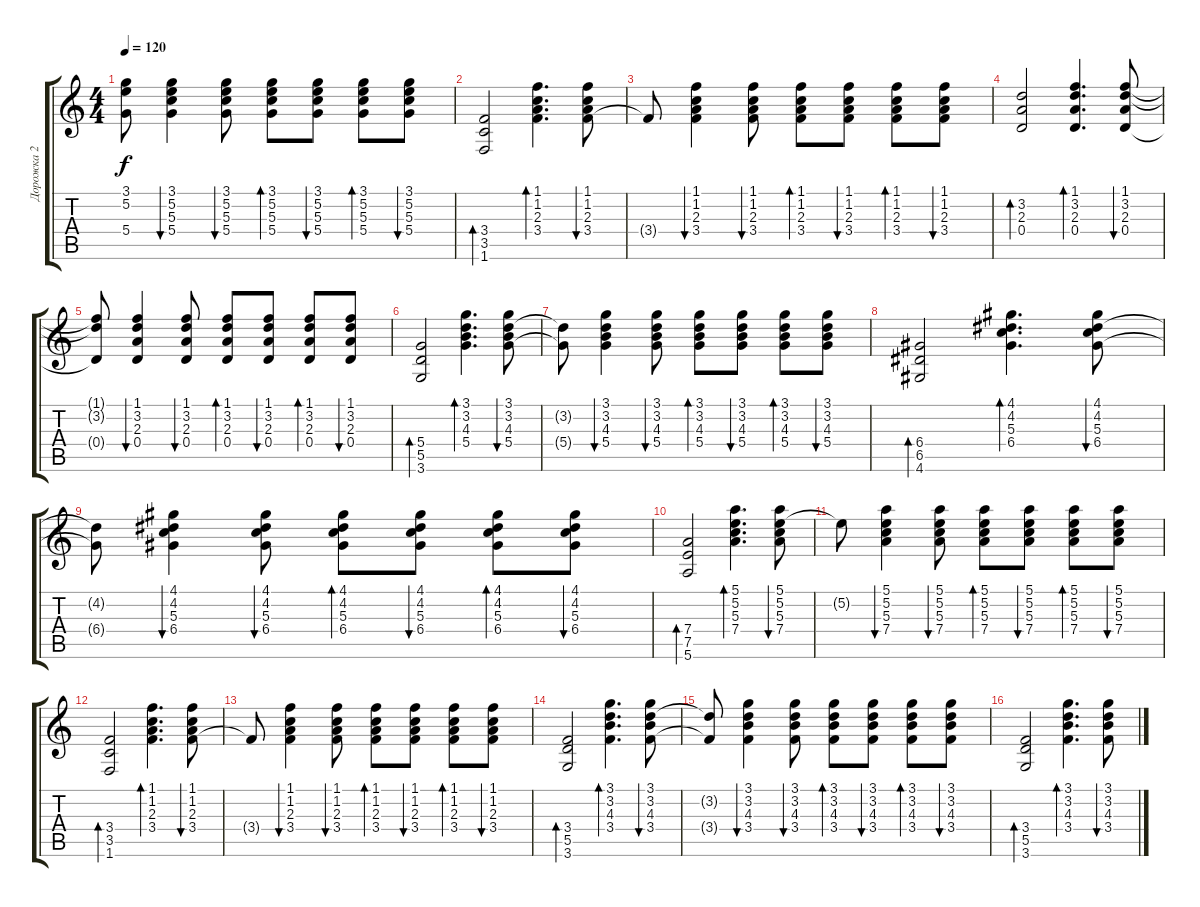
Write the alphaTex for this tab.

\track ("Дорожка 2" "Дорожка 2") {instrument acousticguitarsteel}
\staff {score tabs}
\tuning (E4 B3 G3 D3 A2 E2) {hide}
\ts (4 4)
\tempo 120
\clef g2
\ks c
(3.1{t} 5.2{t} 5.4{t}).8{dy f} (3.1 5.2 5.3 5.4).4{bu 30} (3.1 5.2 5.3 5.4).8{bu 30} (3.1 5.2 5.3 5.4).8{bd 30} (3.1 5.2 5.3 5.4).8{bu 30} (3.1 5.2 5.3 5.4).8{bd 30} (3.1 5.2 5.3 5.4).8{bu 30} |
(3.4 3.5 1.6).2{bd 30} (1.1 1.2 2.3 3.4).4{d bd 30} (1.1 1.2 2.3 3.4).8{bu 30} |
3.4{t}.8 (1.1 1.2 2.3 3.4).4{bu 30} (1.1 1.2 2.3 3.4).8{bu 30} (1.1 1.2 2.3 3.4).8{bd 30} (1.1 1.2 2.3 3.4).8{bu 30} (1.1 1.2 2.3 3.4).8{bd 30} (1.1 1.2 2.3 3.4).8{bu 30} |
(3.2 2.3 0.4).2{bd 30} (1.1 3.2 2.3 0.4).4{d bd 30} (1.1 3.2 2.3 0.4).8{bu 30} |
(1.1{t} 3.2{t} 0.4{t}).8 (1.1 3.2 2.3 0.4).4{bu 30} (1.1 3.2 2.3 0.4).8{bu 30} (1.1 3.2 2.3 0.4).8{bd 30} (1.1 3.2 2.3 0.4).8{bu 30} (1.1 3.2 2.3 0.4).8{bd 30} (1.1 3.2 2.3 0.4).8{bu 30} |
(5.4 5.5 3.6).2{bd 30} (3.1 3.2 4.3 5.4).4{d bd 30} (3.1 3.2 4.3 5.4).8{bu 30} |
(3.2{t} 5.4{t}).8 (3.1 3.2 4.3 5.4).4{bu 30} (3.1 3.2 4.3 5.4).8{bu 30} (3.1 3.2 4.3 5.4).8{bd 30} (3.1 3.2 4.3 5.4).8{bu 30} (3.1 3.2 4.3 5.4).8{bd 30} (3.1 3.2 4.3 5.4).8{bu 30} |
(6.4 6.5 4.6).2{bd 30} (4.1 4.2 5.3 6.4).4{d bd 30} (4.1 4.2 5.3 6.4).8{bu 30} |
(4.2{t} 6.4{t}).8 (4.1 4.2 5.3 6.4).4{bu 30} (4.1 4.2 5.3 6.4).8{bu 30} (4.1 4.2 5.3 6.4).8{bd 30} (4.1 4.2 5.3 6.4).8{bu 30} (4.1 4.2 5.3 6.4).8{bd 30} (4.1 4.2 5.3 6.4).8{bu 30} |
(7.4 7.5 5.6).2{bd 30} (5.1 5.2 5.3 7.4).4{d bd 30} (5.1 5.2 5.3 7.4).8{bu 30} |
5.2{t}.8 (5.1 5.2 5.3 7.4).4{bu 30} (5.1 5.2 5.3 7.4).8{bu 30} (5.1 5.2 5.3 7.4).8{bd 30} (5.1 5.2 5.3 7.4).8{bu 30} (5.1 5.2 5.3 7.4).8{bd 30} (5.1 5.2 5.3 7.4).8{bu 30} |
(3.4 3.5 1.6).2{bd 30} (1.1 1.2 2.3 3.4).4{d bd 30} (1.1 1.2 2.3 3.4).8{bu 30} |
3.4{t}.8 (1.1 1.2 2.3 3.4).4{bu 30} (1.1 1.2 2.3 3.4).8{bu 30} (1.1 1.2 2.3 3.4).8{bd 30} (1.1 1.2 2.3 3.4).8{bu 30} (1.1 1.2 2.3 3.4).8{bd 30} (1.1 1.2 2.3 3.4).8{bu 30} |
(3.4 5.5 3.6).2{bd 30} (3.1 3.2 4.3 3.4).4{d bd 30} (3.1 3.2 4.3 3.4).8{bu 30} |
(3.2{t} 3.4{t}).8 (3.1 3.2 4.3 3.4).4{bu 30} (3.1 3.2 4.3 3.4).8{bu 30} (3.1 3.2 4.3 3.4).8{bd 30} (3.1 3.2 4.3 3.4).8{bu 30} (3.1 3.2 4.3 3.4).8{bd 30} (3.1 3.2 4.3 3.4).8{bu 30} |
(3.4 5.5 3.6).2{bd 30} (3.1 3.2 4.3 3.4).4{d bd 30} (3.1 3.2 4.3 3.4).8{bu 30}
